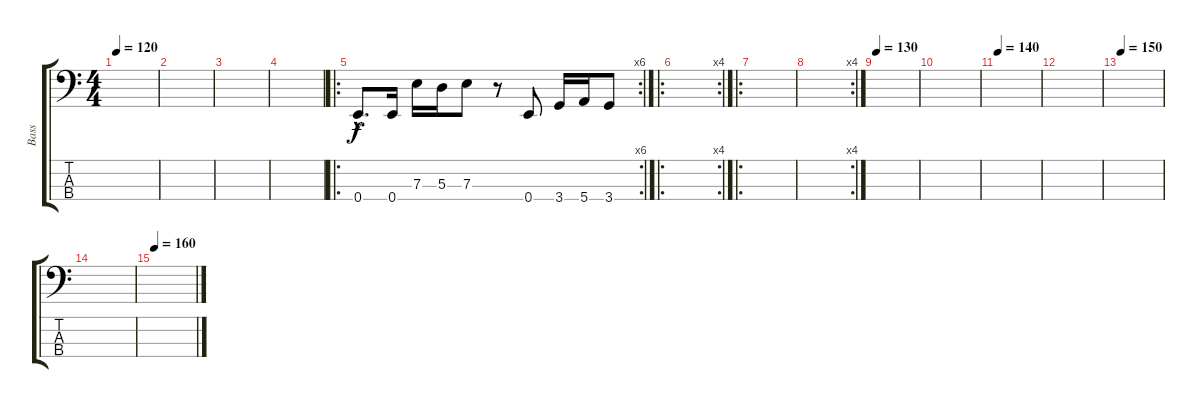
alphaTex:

\track ("Bass" "Bass") {instrument electricbassfinger}
\staff {score tabs}
\tuning (G2 D2 A1 E1) {hide}
\ts (4 4)
\tempo 120
\clef f4
\ks c
|
|
|
|
\ro
\rc 6
0.4{hac}.8{d} 0.4.16 7.3.16 5.3.16 7.3.8 r.8 0.4.8 3.4.16 5.4.16 3.4.8 |
\ro
\rc 4
|
\ro
|
\rc 4
|
\tempo 130
|
|
\tempo 140
|
|
\tempo 150
|
|
\tempo 160
